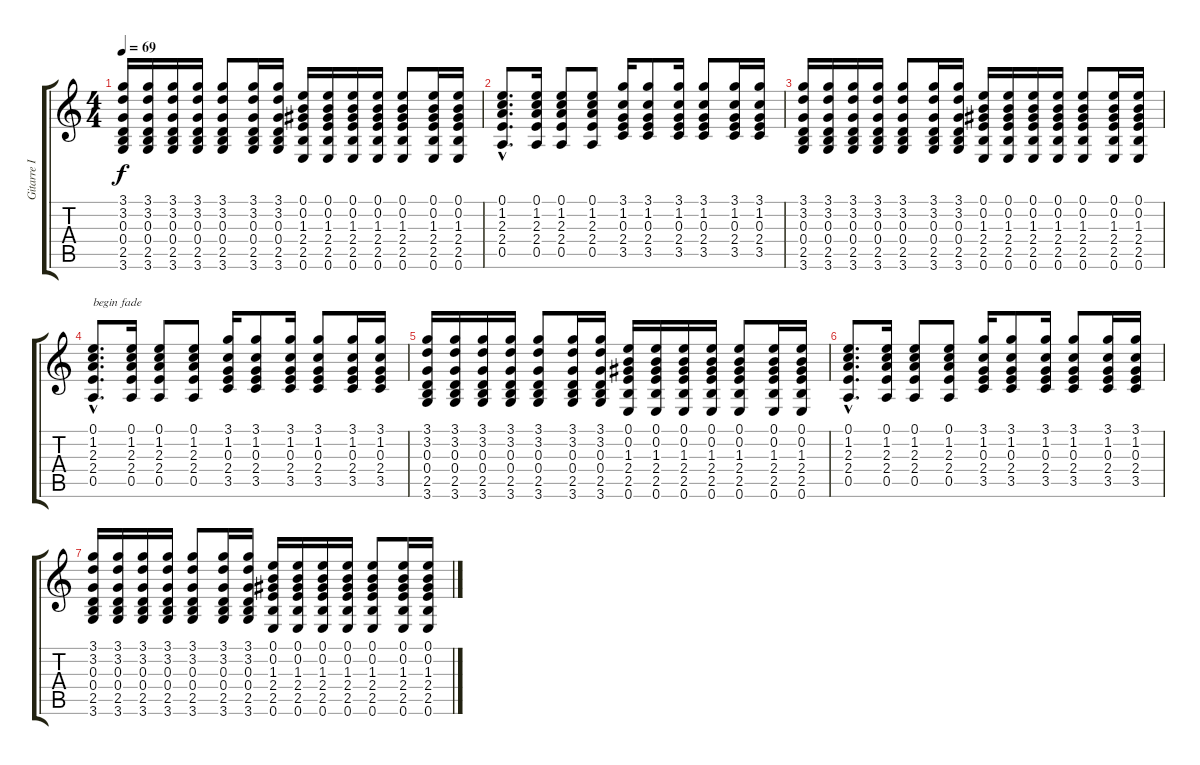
\track ("Gitarre I (acous.)" "Gitarre I ") {instrument acousticguitarsteel}
\staff {score tabs}
\tuning (E4 B3 G3 D3 A2 E2) {hide}
\ts (4 4)
\tempo 69
\clef g2
\ks c
(3.1 3.2 0.3 0.4 2.5 3.6).16{dy f} (3.1 3.2 0.3 0.4 2.5 3.6).16 (3.1 3.2 0.3 0.4 2.5 3.6).16 (3.1 3.2 0.3 0.4 2.5 3.6).16 (3.1 3.2 0.3 0.4 2.5 3.6).8 (3.1 3.2 0.3 0.4 2.5 3.6).16 (3.1 3.2 0.3 0.4 2.5 3.6).16 (0.1 0.2 1.3 2.4 2.5 0.6).16 (0.1 0.2 1.3 2.4 2.5 0.6).16 (0.1 0.2 1.3 2.4 2.5 0.6).16 (0.1 0.2 1.3 2.4 2.5 0.6).16 (0.1 0.2 1.3 2.4 2.5 0.6).8 (0.1 0.2 1.3 2.4 2.5 0.6).16 (0.1 0.2 1.3 2.4 2.5 0.6).16 |
(0.1{hac} 1.2{hac} 2.3{hac} 2.4{hac} 0.5{hac}).8{d} (0.1 1.2 2.3 2.4 0.5).16 (0.1 1.2 2.3 2.4 0.5).8 (0.1 1.2 2.3 2.4 0.5).8 (3.1 1.2 0.3 2.4 3.5).16 (3.1 1.2 0.3 2.4 3.5).8 (3.1 1.2 0.3 2.4 3.5).16 (3.1 1.2 0.3 2.4 3.5).8 (3.1 1.2 0.3 2.4 3.5).16 (3.1 1.2 0.3 2.4 3.5).16 |
(3.1 3.2 0.3 0.4 2.5 3.6).16 (3.1 3.2 0.3 0.4 2.5 3.6).16 (3.1 3.2 0.3 0.4 2.5 3.6).16 (3.1 3.2 0.3 0.4 2.5 3.6).16 (3.1 3.2 0.3 0.4 2.5 3.6).8 (3.1 3.2 0.3 0.4 2.5 3.6).16 (3.1 3.2 0.3 0.4 2.5 3.6).16 (0.1 0.2 1.3 2.4 2.5 0.6).16 (0.1 0.2 1.3 2.4 2.5 0.6).16 (0.1 0.2 1.3 2.4 2.5 0.6).16 (0.1 0.2 1.3 2.4 2.5 0.6).16 (0.1 0.2 1.3 2.4 2.5 0.6).8 (0.1 0.2 1.3 2.4 2.5 0.6).16 (0.1 0.2 1.3 2.4 2.5 0.6).16 |
(0.1{hac} 1.2{hac} 2.3{hac} 2.4{hac} 0.5{hac}).8{d txt "begin fade" volume 8} (0.1 1.2 2.3 2.4 0.5).16 (0.1 1.2 2.3 2.4 0.5).8 (0.1 1.2 2.3 2.4 0.5).8 (3.1 1.2 0.3 2.4 3.5).16 (3.1 1.2 0.3 2.4 3.5).8 (3.1 1.2 0.3 2.4 3.5).16 (3.1 1.2 0.3 2.4 3.5).8 (3.1 1.2 0.3 2.4 3.5).16 (3.1 1.2 0.3 2.4 3.5).16 |
(3.1 3.2 0.3 0.4 2.5 3.6).16 (3.1 3.2 0.3 0.4 2.5 3.6).16 (3.1 3.2 0.3 0.4 2.5 3.6).16 (3.1 3.2 0.3 0.4 2.5 3.6).16 (3.1 3.2 0.3 0.4 2.5 3.6).8 (3.1 3.2 0.3 0.4 2.5 3.6).16 (3.1 3.2 0.3 0.4 2.5 3.6).16 (0.1 0.2 1.3 2.4 2.5 0.6).16 (0.1 0.2 1.3 2.4 2.5 0.6).16 (0.1 0.2 1.3 2.4 2.5 0.6).16 (0.1 0.2 1.3 2.4 2.5 0.6).16 (0.1 0.2 1.3 2.4 2.5 0.6).8 (0.1 0.2 1.3 2.4 2.5 0.6).16 (0.1 0.2 1.3 2.4 2.5 0.6).16 |
(0.1{hac} 1.2{hac} 2.3{hac} 2.4{hac} 0.5{hac}).8{d volume 0} (0.1 1.2 2.3 2.4 0.5).16 (0.1 1.2 2.3 2.4 0.5).8 (0.1 1.2 2.3 2.4 0.5).8 (3.1 1.2 0.3 2.4 3.5).16 (3.1 1.2 0.3 2.4 3.5).8 (3.1 1.2 0.3 2.4 3.5).16 (3.1 1.2 0.3 2.4 3.5).8 (3.1 1.2 0.3 2.4 3.5).16 (3.1 1.2 0.3 2.4 3.5).16 |
(3.1 3.2 0.3 0.4 2.5 3.6).16 (3.1 3.2 0.3 0.4 2.5 3.6).16 (3.1 3.2 0.3 0.4 2.5 3.6).16 (3.1 3.2 0.3 0.4 2.5 3.6).16 (3.1 3.2 0.3 0.4 2.5 3.6).8 (3.1 3.2 0.3 0.4 2.5 3.6).16 (3.1 3.2 0.3 0.4 2.5 3.6).16 (0.1 0.2 1.3 2.4 2.5 0.6).16 (0.1 0.2 1.3 2.4 2.5 0.6).16 (0.1 0.2 1.3 2.4 2.5 0.6).16 (0.1 0.2 1.3 2.4 2.5 0.6).16 (0.1 0.2 1.3 2.4 2.5 0.6).8 (0.1 0.2 1.3 2.4 2.5 0.6).16 (0.1 0.2 1.3 2.4 2.5 0.6).16
